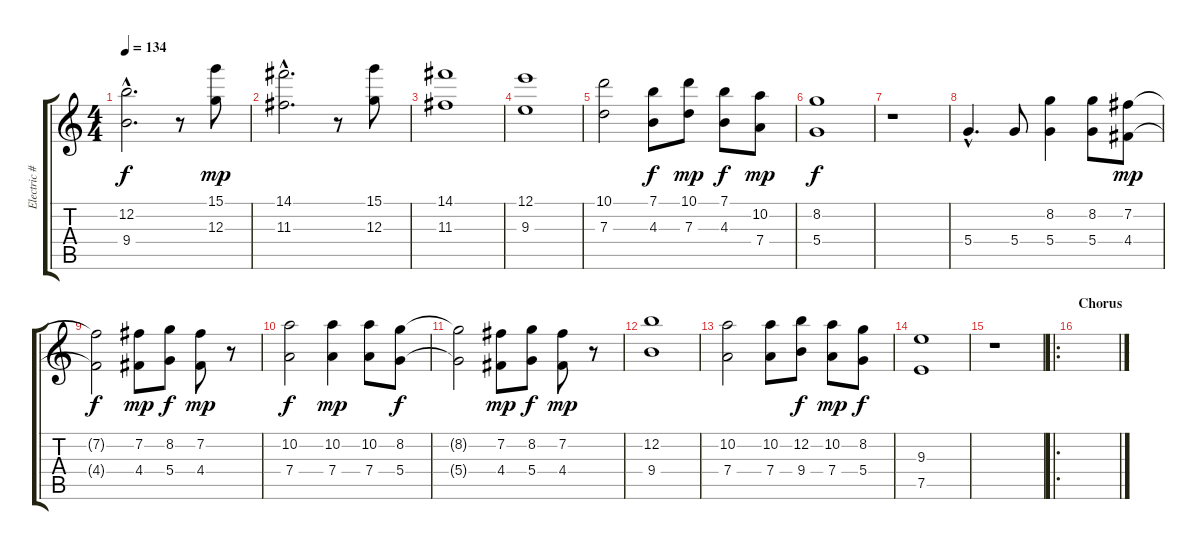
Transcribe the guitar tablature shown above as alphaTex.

\track ("Electric #1" "Electric #") {instrument distortionguitar}
\staff {score tabs}
\tuning (E4 B3 G3 D3 A2 E2) {hide}
\ts (4 4)
\tempo 134
\clef g2
\ks c
(12.2{hac t} 9.4{hac t}).2{d dy f} r.8 (15.1 12.3).8{dy mp} |
(14.1{hac} 11.3{hac}).2{d} r.8 (15.1 12.3).8 |
(14.1 11.3).1 |
(12.1 9.3).1 |
(10.1 7.3).2 (7.1 4.3).8{dy f} (10.1 7.3).8{dy mp} (7.1 4.3).8{dy f} (10.2 7.4).8{dy mp} |
(8.2 5.4).1{dy f} |
r.1 |
5.4{hac}.4{d} 5.4.8 (8.2 5.4).4 (8.2 5.4).8 (7.2 4.4).8{dy mp} |
(7.2{t} 4.4{t}).2{dy f} (7.2 4.4).8{dy mp} (8.2 5.4).8{dy f} (7.2 4.4).8{dy mp} r.8 |
(10.2 7.4).2{dy f} (10.2 7.4).4{dy mp} (10.2 7.4).8 (8.2 5.4).8{dy f} |
(8.2{t} 5.4{t}).2 (7.2 4.4).8{dy mp} (8.2 5.4).8{dy f} (7.2 4.4).8{dy mp} r.8 |
(12.2 9.4).1 |
(10.2 7.4).2 (10.2 7.4).8 (12.2 9.4).8{dy f} (10.2 7.4).8{dy mp} (8.2 5.4).8{dy f} |
(9.3 7.5).1 |
r.1 |
\ro
\section ("" "Chorus")
